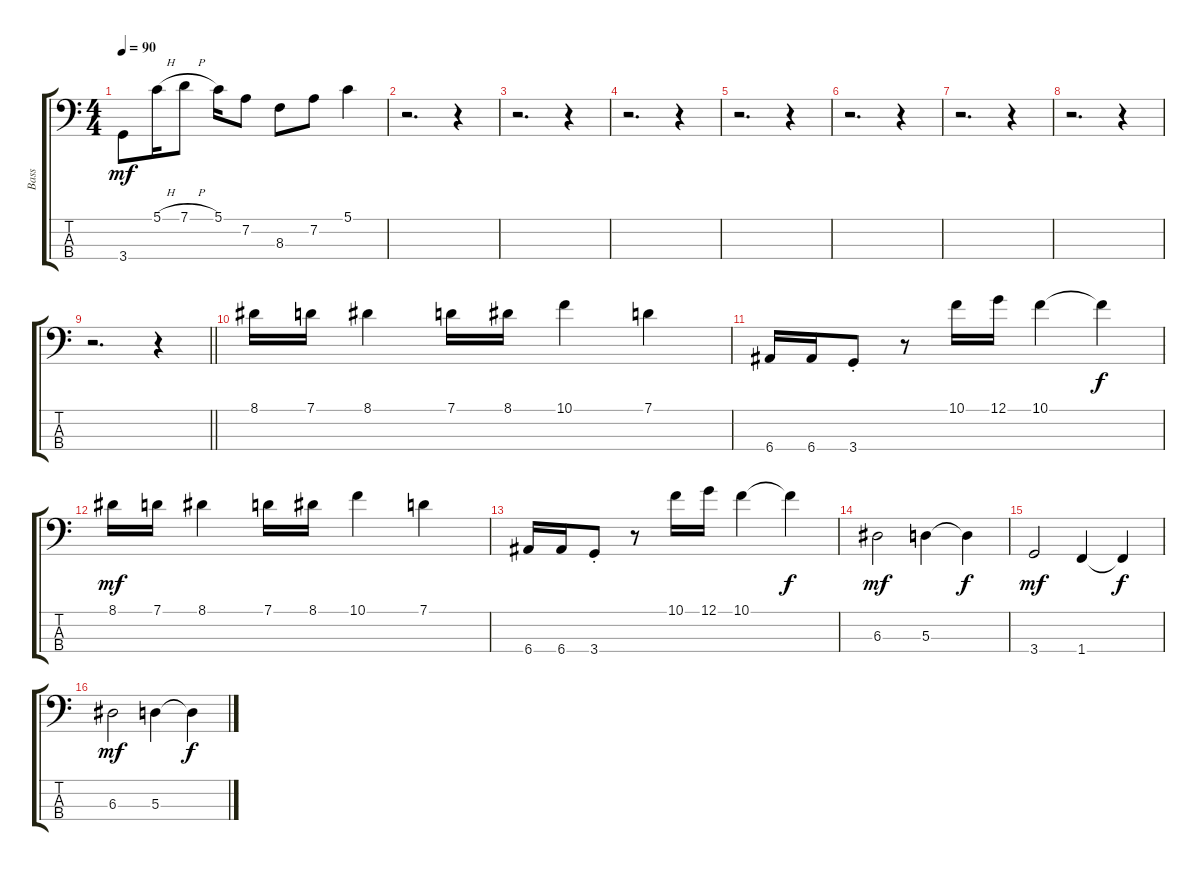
\track ("Bass" "Bass") {instrument electricbassfinger}
\staff {score tabs}
\tuning (G2 D2 A1 E1) {hide}
\ts (4 4)
\tempo 90
\clef f4
\ks c
3.4.8{dy mf} 5.1{h}.16 7.1{h}.8 5.1.16 7.2.8 8.3.8 7.2.8 5.1.4 |
r.2{d} r.4 |
r.2{d} r.4 |
r.2{d} r.4 |
r.2{d} r.4 |
r.2{d} r.4 |
r.2{d} r.4 |
r.2{d} r.4 |
\barLineRight lightlight
r.2{d} r.4 |
8.1.16 7.1.16 8.1.4 7.1.16 8.1.16 10.1.4 7.1.4 |
6.4.16 6.4.16 3.4{st}.8 r.8 10.1.16 12.1.16 10.1.4 10.1{t}.4{dy f} |
8.1.16{dy mf} 7.1.16 8.1.4 7.1.16 8.1.16 10.1.4 7.1.4 |
6.4.16 6.4.16 3.4{st}.8 r.8 10.1.16 12.1.16 10.1.4 10.1{t}.4{dy f} |
6.3.2{dy mf} 5.3.4 5.3{t}.4{dy f} |
3.4.2{dy mf} 1.4.4 1.4{t}.4{dy f} |
6.3.2{dy mf} 5.3.4 5.3{t}.4{dy f}
